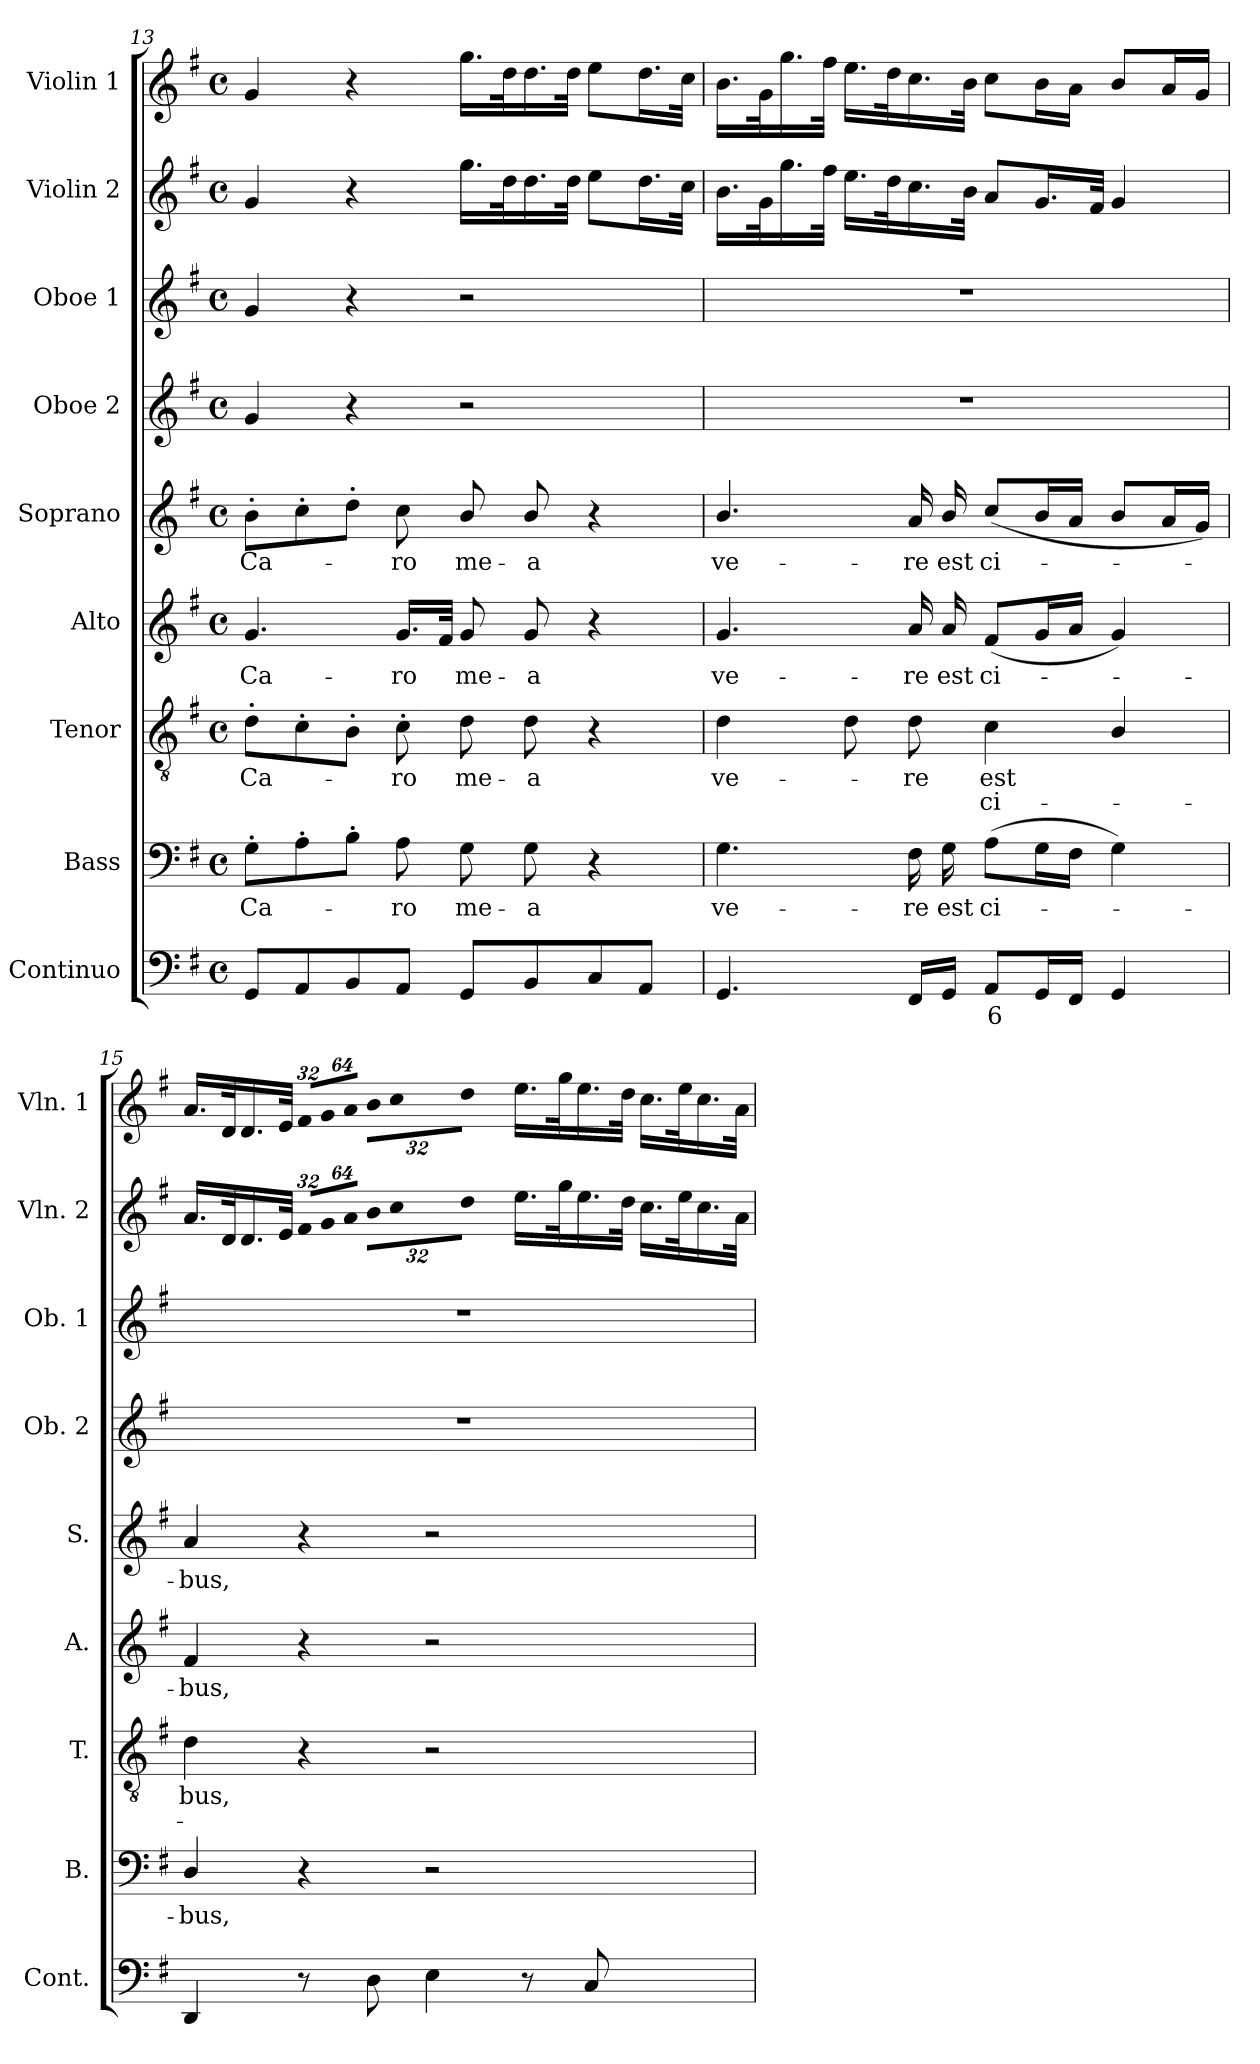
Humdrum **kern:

**kern	**text	**kern	**text	**kern	**text	**text	**kern	**text	**kern	**text	**kern	**kern	**kern	**kern
*part9	*part9	*part8	*part8	*part7	*part7	*part7	*part6	*part6	*part5	*part5	*part4	*part3	*part2	*part1
*staff9	*staff9	*staff8	*staff8	*staff7	*staff7	*staff7	*staff6	*staff6	*staff5	*staff5	*staff4	*staff3	*staff2	*staff1
*I"Continuo	*	*I"Bass	*	*I"Tenor	*	*	*I"Alto	*	*I"Soprano	*	*I"Oboe 2	*I"Oboe 1	*I"Violin 2	*I"Violin 1
*I'Cont.	*	*I'B.	*	*I'T.	*	*	*I'A.	*	*I'S.	*	*I'Ob. 2	*I'Ob. 1	*I'Vln. 2	*I'Vln. 1
!!LO:LB:g=z
*clefF4	*	*clefF4	*	*clefGv2	*	*	*clefG2	*	*clefG2	*	*clefG2	*clefG2	*clefG2	*clefG2
*	*	*	*	*ITrd7c12	*	*	*	*	*	*	*	*	*	*
*k[f#]	*	*k[f#]	*	*k[f#]	*	*	*k[f#]	*	*k[f#]	*	*k[f#]	*k[f#]	*k[f#]	*k[f#]
*G:	*	*G:	*	*G:	*	*	*G:	*	*G:	*	*G:	*G:	*G:	*G:
*M4/4	*	*M4/4	*	*M4/4	*	*	*M4/4	*	*M4/4	*	*M4/4	*M4/4	*M4/4	*M4/4
*met(c)	*	*met(c)	*	*met(c)	*	*	*met(c)	*	*met(c)	*	*met(c)	*met(c)	*met(c)	*met(c)
=13	=13	=13	=13	=13	=13	=13	=13	=13	=13	=13	=13	=13	=13	=13
!	!	!	!LO:LY:b:color=#000000	!	!	!	!	!	!	!	!	!	!	!
!	!	!	!	!	!LO:LY:b:color=#000000	!	!	!	!	!	!	!	!	!
!	!	!	!	!	!	!	!	!LO:LY:b:color=#000000	!	!	!	!	!	!
!	!	!	!	!	!	!	!	!	!	!LO:LY:b:color=#000000	!	!	!	!
8GGi/L	.	8G'i\L	Ca-	8D'i\L	Ca-	.	4.gi/	Ca-	8b'i\L	Ca-	4gi/	4gi/	4gi/	4gi/
8AAi/	.	8A'i\	.	8C'i\	.	.	.	.	8cc'i\	.	.	.	.	.
8BBi/	.	8B'i\J	.	8BB'i\J	.	.	.	.	8dd'i\J	.	4r	4r	4r	4r
!	!	!	!LO:LY:b:color=#000000	!	!	!	!	!	!	!	!	!	!	!
!	!	!	!	!	!LO:LY:b:color=#000000	!	!	!	!	!	!	!	!	!
!	!	!	!	!	!	!	!	!LO:LY:b:color=#000000	!	!	!	!	!	!
!	!	!	!	!	!	!	!	!	!	!LO:LY:b:color=#000000	!	!	!	!
8AAi/J	.	8Ai\	-ro	8C'i\	-ro	.	16.gi/LL	-ro	8cci\	-ro	.	.	.	.
.	.	.	.	.	.	.	32f#i/JJk	.	.	.	.	.	.	.
!	!	!	!LO:LY:b:color=#000000	!	!	!	!	!	!	!	!	!	!	!
!	!	!	!	!	!LO:LY:b:color=#000000	!	!	!	!	!	!	!	!	!
!	!	!	!	!	!	!	!	!LO:LY:b:color=#000000	!	!	!	!	!	!
!	!	!	!	!	!	!	!	!	!	!LO:LY:b:color=#000000	!	!	!	!
8GGi/L	.	8Gi\	me-	8Di\	me-	.	8gi/	me-	8bi/	me-	2r	2r	16.ggi\LL	16.ggi\LL
.	.	.	.	.	.	.	.	.	.	.	.	.	32ddi\k	32ddi\k
!	!	!	!LO:LY:b:color=#000000	!	!	!	!	!	!	!	!	!	!	!
!	!	!	!	!	!LO:LY:b:color=#000000	!	!	!	!	!	!	!	!	!
!	!	!	!	!	!	!	!	!LO:LY:b:color=#000000	!	!	!	!	!	!
!	!	!	!	!	!	!	!	!	!	!LO:LY:b:color=#000000	!	!	!	!
8BBi/	.	8Gi\	-a	8Di\	-a	.	8gi/	-a	8bi/	-a	.	.	16.ddi\	16.ddi\
.	.	.	.	.	.	.	.	.	.	.	.	.	32ddi\JJk	32ddi\JJk
8Ci/	.	4r	.	4r	.	.	4r	.	4r	.	.	.	8eei\L	8eei\L
8AAi/J	.	.	.	.	.	.	.	.	.	.	.	.	16.ddi\L	16.ddi\L
.	.	.	.	.	.	.	.	.	.	.	.	.	32cci\JJk	32cci\JJk
=14	=14	=14	=14	=14	=14	=14	=14	=14	=14	=14	=14	=14	=14	=14
!	!	!	!LO:LY:b:color=#000000	!	!	!	!	!	!	!	!	!	!	!
!	!	!	!	!	!LO:LY:b:color=#000000	!	!	!	!	!	!	!	!	!
!	!	!	!	!	!	!	!	!LO:LY:b:color=#000000	!	!	!	!	!	!
!	!	!	!	!	!	!	!	!	!	!LO:LY:b:color=#000000	!	!	!	!
4.GGi/	.	4.Gi\	ve-	4Di\	ve-	.	4.gi/	ve-	4.bi/	ve-	1r	1r	16.bi\LL	16.bi\LL
.	.	.	.	.	.	.	.	.	.	.	.	.	32gi\k	32gi\k
.	.	.	.	.	.	.	.	.	.	.	.	.	16.ggi\	16.ggi\
.	.	.	.	.	.	.	.	.	.	.	.	.	32ff#i\JJk	32ff#i\JJk
.	.	.	.	8Di\	.	.	.	.	.	.	.	.	16.eei\LL	16.eei\LL
.	.	.	.	.	.	.	.	.	.	.	.	.	32ddi\k	32ddi\k
!	!	!	!LO:LY:b:color=#000000	!	!	!	!	!	!	!	!	!	!	!
!	!	!	!	!	!LO:LY:b:color=#000000	!	!	!	!	!	!	!	!	!
!	!	!	!	!	!	!	!	!LO:LY:b:color=#000000	!	!	!	!	!	!
!	!	!	!	!	!	!	!	!	!	!LO:LY:b:color=#000000	!	!	!	!
16FF#i/LL	.	16F#i\	-re	8Di\	-re	.	16ai/	-re	16ai/	-re	.	.	16.cci\	16.cci\
!	!	!	!LO:LY:b:color=#000000	!	!	!	!	!	!	!	!	!	!	!
!	!	!	!	!	!	!	!	!LO:LY:b:color=#000000	!	!	!	!	!	!
!	!	!	!	!	!	!	!	!	!	!LO:LY:b:color=#000000	!	!	!	!
16GGi/JJ	.	16Gi\	est	.	.	.	16ai/	est	16bi/	est	.	.	.	.
.	.	.	.	.	.	.	.	.	.	.	.	.	32bi\JJk	32bi\JJk
!	!LO:LY:b:color=#000000	!	!	!	!	!	!	!	!	!	!	!	!	!
!	!	!	!LO:LY:b:color=#000000	!	!	!	!	!	!	!	!	!	!	!
!	!	!	!	!	!LO:LY:b:color=#000000	!LO:LY:b:color=#000000	!	!	!	!	!	!	!	!
!	!	!	!	!	!	!	!	!LO:LY:b:color=#000000	!	!	!	!	!	!
!	!	!	!	!	!	!	!	!	!	!LO:LY:b:color=#000000	!	!	!	!
8AAi/L	6	(8Ai\L	ci-	4Ci\	est	ci-	(8f#i/L	ci-	(8cci/L	ci-	.	.	8ai/L	8cci\L
16GGi/L	.	16Gi\L	.	.	.	.	16gi/L	.	16bi/L	.	.	.	16.gi/L	16bi\L
16FF#i/JJ	.	16F#i\JJ	.	.	.	.	16ai/JJ	.	16ai/JJ	.	.	.	.	16ai\JJ
.	.	.	.	.	.	.	.	.	.	.	.	.	32f#i/JJk	.
4GGi/	.	4Gi\)	.	4BBi/	.	.	4gi/)	.	8bi/L	.	.	.	4gi/	8bi/L
.	.	.	.	.	.	.	.	.	16ai/L	.	.	.	.	16ai/L
.	.	.	.	.	.	.	.	.	16gi/JJ)	.	.	.	.	16gi/JJ
=15	=15	=15	=15	=15	=15	=15	=15	=15	=15	=15	=15	=15	=15	=15
!	!	!	!LO:LY:b:color=#000000	!	!	!	!	!	!	!	!	!	!	!
!	!	!	!	!	!LO:LY:b:color=#000000	!	!	!	!	!	!	!	!	!
!	!	!	!	!	!	!	!	!LO:LY:b:color=#000000	!	!	!	!	!	!
!	!	!	!	!	!	!	!	!	!	!LO:LY:b:color=#000000	!	!	!	!
4DDi/	.	4Di/	-bus,	4Di\	-bus,	.	4f#i/	-bus,	4ai/	-bus,	1r	1r	16.ai/LL	16.ai/LL
.	.	.	.	.	.	.	.	.	.	.	.	.	32di/k	32di/k
.	.	.	.	.	.	.	.	.	.	.	.	.	16.di/	16.di/
.	.	.	.	.	.	.	.	.	.	.	.	.	32ei/JJk	32ei/JJk
*	*	*	*	*	*	*	*	*	*	*	*	*	*Xbrackettup	*
!	!	!	!	!	!	!	!	!	!	!	!	!	!LO:N:vis=16	!
*	*	*	*	*	*	*	*	*	*	*	*	*	*	*Xbrackettup
!	!	!	!	!	!	!	!	!	!	!	!	!	!	!LO:N:vis=16
8r	.	4r	.	4r	.	.	4r	.	4r	.	.	.	512%21f#i/LL	512%21f#i/LL
!	!	!	!	!	!	!	!	!	!	!	!	!	!LO:N:vis=16	!LO:N:vis=16
.	.	.	.	.	.	.	.	.	.	.	.	.	1024%43gi/	1024%43gi/
!	!	!	!	!	!	!	!	!	!	!	!	!	!LO:N:vis=16	!LO:N:vis=16
.	.	.	.	.	.	.	.	.	.	.	.	.	1024%43ai/JJ	1024%43ai/JJ
!	!	!	!	!	!	!	!	!	!	!	!	!	!LO:N:vis=16	!LO:N:vis=16
8Di\	.	.	.	.	.	.	.	.	.	.	.	.	512%21bi\LL	512%21bi\LL
!	!	!	!	!	!	!	!	!	!	!	!	!	!LO:N:vis=16	!LO:N:vis=16
.	.	.	.	.	.	.	.	.	.	.	.	.	1024%43cci\	1024%43cci\
!	!	!	!	!	!	!	!	!	!	!	!	!	!LO:N:vis=16	!LO:N:vis=16
.	.	.	.	.	.	.	.	.	.	.	.	.	1024%43ddi\JJ	1024%43ddi\JJ
4Ei\	.	2r	.	2r	.	.	2r	.	2r	.	.	.	16.eei\LL	16.eei\LL
.	.	.	.	.	.	.	.	.	.	.	.	.	32ggi\k	32ggi\k
.	.	.	.	.	.	.	.	.	.	.	.	.	16.eei\	16.eei\
.	.	.	.	.	.	.	.	.	.	.	.	.	32ddi\JJk	32ddi\JJk
8r	.	.	.	.	.	.	.	.	.	.	.	.	16.cci\LL	16.cci\LL
.	.	.	.	.	.	.	.	.	.	.	.	.	32eei\k	32eei\k
8Ci/	.	.	.	.	.	.	.	.	.	.	.	.	16.cci\	16.cci\
.	.	.	.	.	.	.	.	.	.	.	.	.	32ai\JJk	32ai\JJk
=	=	=	=	=	=	=	=	=	=	=	=	=	=	=
*-	*-	*-	*-	*-	*-	*-	*-	*-	*-	*-	*-	*-	*-	*-
